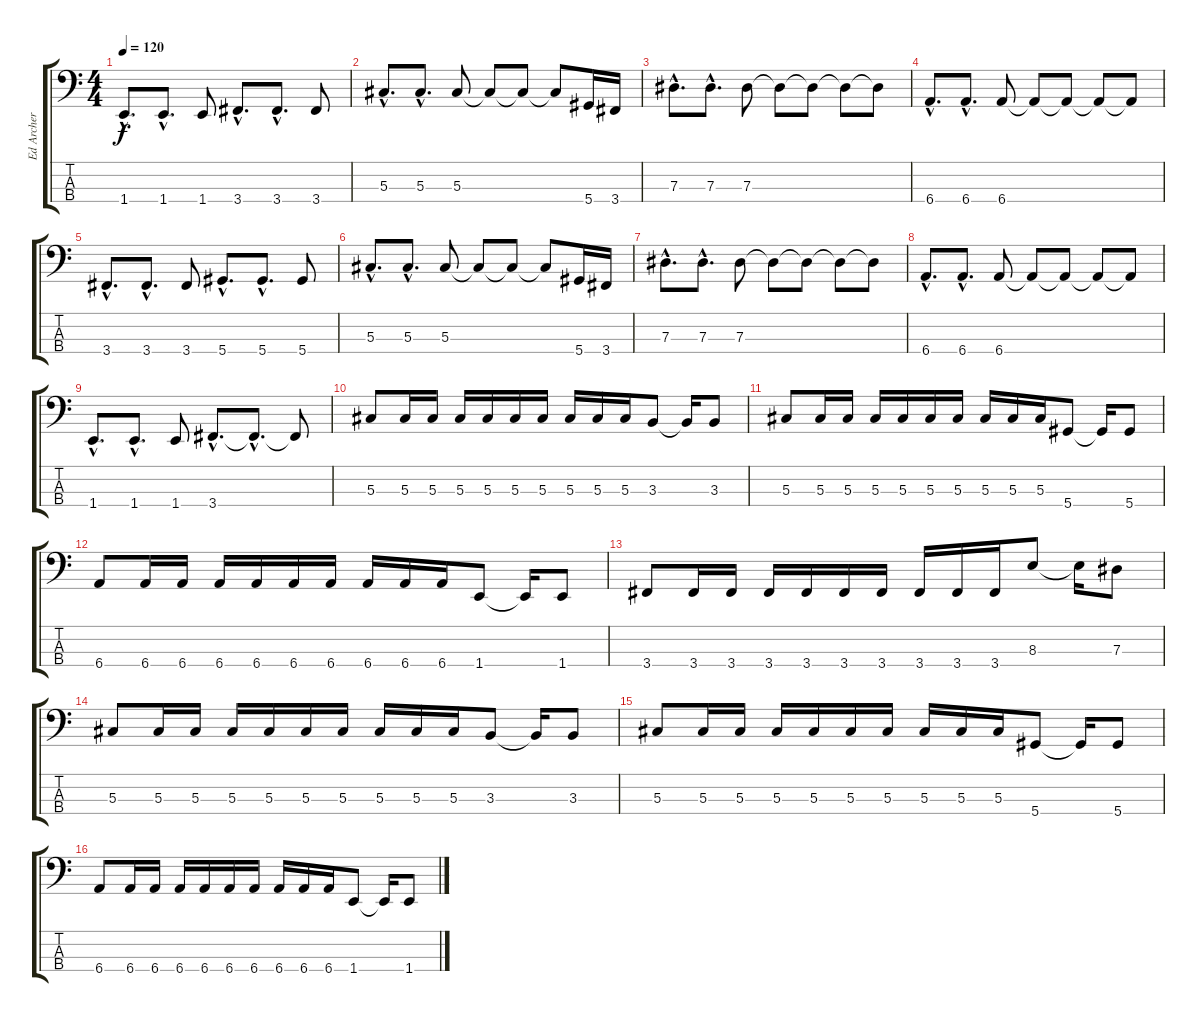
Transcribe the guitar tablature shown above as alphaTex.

\track ("Ed Archer" "Ed Archer") {instrument electricbassfinger}
\staff {score tabs}
\tuning (Gb2 Db2 Ab1 Eb1) {hide}
\ts (4 4)
\tempo 120
\clef f4
\ks c
1.4{hac}.8{d dy f} 1.4{hac}.8{d} 1.4.8 3.4{hac}.8{d} 3.4{hac}.8{d} 3.4.8 |
5.3{hac}.8{d} 5.3{hac}.8{d} 5.3.8 5.3{t}.8 5.3{t}.8 5.3{t}.8 5.4.16 3.4.16 |
7.3{hac}.8{d} 7.3{hac}.8{d} 7.3.8 7.3{t}.8 7.3{t}.8 7.3{t}.8 7.3{t}.8 |
6.4{hac}.8{d} 6.4{hac}.8{d} 6.4.8 6.4{t}.8 6.4{t}.8 6.4{t}.8 6.4{t}.8 |
3.4{hac}.8{d} 3.4{hac}.8{d} 3.4.8 5.4{hac}.8{d} 5.4{hac}.8{d} 5.4.8 |
5.3{hac}.8{d} 5.3{hac}.8{d} 5.3.8 5.3{t}.8 5.3{t}.8 5.3{t}.8 5.4.16 3.4.16 |
7.3{hac}.8{d} 7.3{hac}.8{d} 7.3.8 7.3{t}.8 7.3{t}.8 7.3{t}.8 7.3{t}.8 |
6.4{hac}.8{d} 6.4{hac}.8{d} 6.4.8 6.4{t}.8 6.4{t}.8 6.4{t}.8 6.4{t}.8 |
1.4{hac}.8{d} 1.4{hac}.8{d} 1.4.8 3.4{hac}.8{d} 3.4{hac t}.8{d} 3.4{t}.8 |
5.3.8 5.3.16 5.3.16 5.3.16 5.3.16 5.3.16 5.3.16 5.3.16 5.3.16 5.3.16 3.3.8 3.3{t}.16 3.3.8 |
5.3.8 5.3.16 5.3.16 5.3.16 5.3.16 5.3.16 5.3.16 5.3.16 5.3.16 5.3.16 5.4.8 5.4{t}.16 5.4.8 |
6.4.8 6.4.16 6.4.16 6.4.16 6.4.16 6.4.16 6.4.16 6.4.16 6.4.16 6.4.16 1.4.8 1.4{t}.16 1.4.8 |
3.4.8 3.4.16 3.4.16 3.4.16 3.4.16 3.4.16 3.4.16 3.4.16 3.4.16 3.4.16 8.3.8 8.3{t}.16 7.3.8 |
5.3.8 5.3.16 5.3.16 5.3.16 5.3.16 5.3.16 5.3.16 5.3.16 5.3.16 5.3.16 3.3.8 3.3{t}.16 3.3.8 |
5.3.8 5.3.16 5.3.16 5.3.16 5.3.16 5.3.16 5.3.16 5.3.16 5.3.16 5.3.16 5.4.8 5.4{t}.16 5.4.8 |
6.4.8 6.4.16 6.4.16 6.4.16 6.4.16 6.4.16 6.4.16 6.4.16 6.4.16 6.4.16 1.4.8 1.4{t}.16 1.4.8
